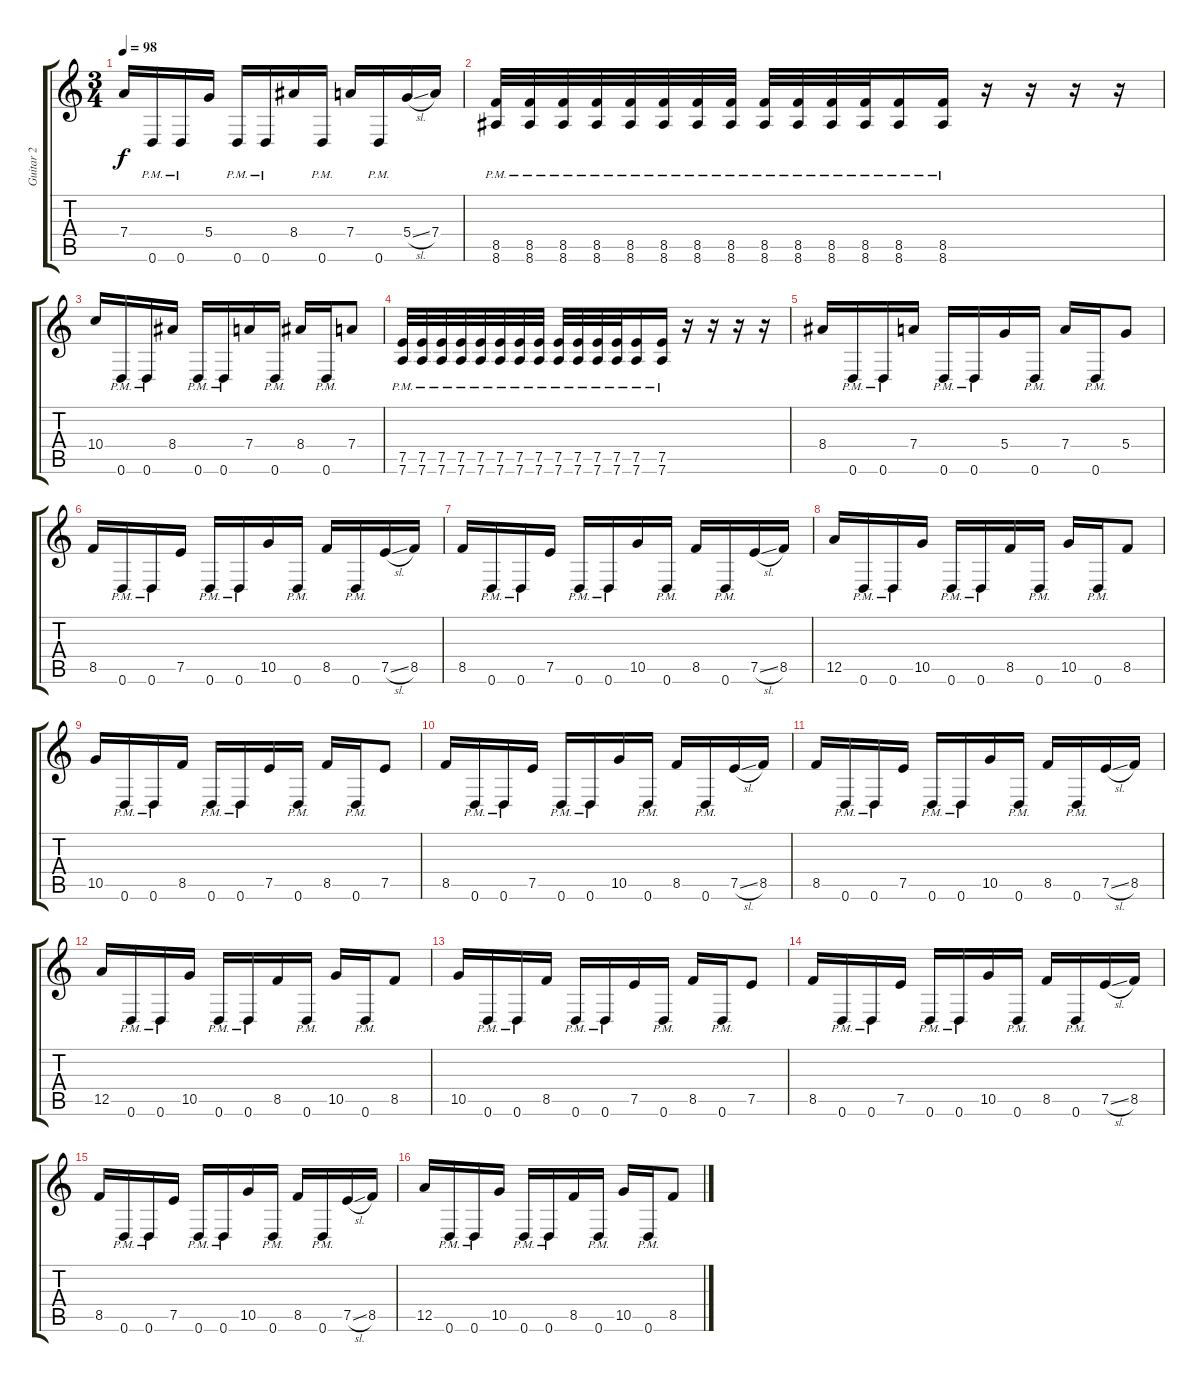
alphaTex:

\track ("Guitar 2" "Guitar 2") {instrument distortionguitar}
\staff {score tabs}
\tuning (E4 B3 G3 D3 A2 D2) {hide}
\ts (3 4)
\tempo 98
\clef g2
\ks c
7.4.16{dy f} 0.6{pm}.16 0.6{pm}.16 5.4.16 0.6{pm}.16 0.6{pm}.16 8.4.16 0.6{pm}.16 7.4.16 0.6{pm}.16 5.4{sl}.16 7.4.16 |
(8.5{pm} 8.6{pm}).32 (8.5{pm} 8.6{pm}).32 (8.5{pm} 8.6{pm}).32 (8.5{pm} 8.6{pm}).32 (8.5{pm} 8.6{pm}).32 (8.5{pm} 8.6{pm}).32 (8.5{pm} 8.6{pm}).32 (8.5{pm} 8.6{pm}).32 (8.5{pm} 8.6{pm}).32 (8.5{pm} 8.6{pm}).32 (8.5{pm} 8.6{pm}).32 (8.5{pm} 8.6{pm}).32 (8.5{pm} 8.6{pm}).16 (8.5{pm} 8.6{pm}).16 r.16 r.16 r.16 r.16 |
10.4.16 0.6{pm}.16 0.6{pm}.16 8.4.16 0.6{pm}.16 0.6{pm}.16 7.4.16 0.6{pm}.16 8.4.16 0.6{pm}.16 7.4.8 |
(7.5{pm} 7.6{pm}).32 (7.5{pm} 7.6{pm}).32 (7.5{pm} 7.6{pm}).32 (7.5{pm} 7.6{pm}).32 (7.5{pm} 7.6{pm}).32 (7.5{pm} 7.6{pm}).32 (7.5{pm} 7.6{pm}).32 (7.5{pm} 7.6{pm}).32 (7.5{pm} 7.6{pm}).32 (7.5{pm} 7.6{pm}).32 (7.5{pm} 7.6{pm}).32 (7.5{pm} 7.6{pm}).32 (7.5{pm} 7.6{pm}).16 (7.5{pm} 7.6{pm}).16 r.16 r.16 r.16 r.16 |
8.4.16 0.6{pm}.16 0.6{pm}.16 7.4.16 0.6{pm}.16 0.6{pm}.16 5.4.16 0.6{pm}.16 7.4.16 0.6{pm}.16 5.4.8 |
8.5.16 0.6{pm}.16 0.6{pm}.16 7.5.16 0.6{pm}.16 0.6{pm}.16 10.5.16 0.6{pm}.16 8.5.16 0.6{pm}.16 7.5{sl}.16 8.5.16 |
8.5.16 0.6{pm}.16 0.6{pm}.16 7.5.16 0.6{pm}.16 0.6{pm}.16 10.5.16 0.6{pm}.16 8.5.16 0.6{pm}.16 7.5{sl}.16 8.5.16 |
12.5.16 0.6{pm}.16 0.6{pm}.16 10.5.16 0.6{pm}.16 0.6{pm}.16 8.5.16 0.6{pm}.16 10.5.16 0.6{pm}.16 8.5.8 |
10.5.16 0.6{pm}.16 0.6{pm}.16 8.5.16 0.6{pm}.16 0.6{pm}.16 7.5.16 0.6{pm}.16 8.5.16 0.6{pm}.16 7.5.8 |
8.5.16 0.6{pm}.16 0.6{pm}.16 7.5.16 0.6{pm}.16 0.6{pm}.16 10.5.16 0.6{pm}.16 8.5.16 0.6{pm}.16 7.5{sl}.16 8.5.16 |
8.5.16 0.6{pm}.16 0.6{pm}.16 7.5.16 0.6{pm}.16 0.6{pm}.16 10.5.16 0.6{pm}.16 8.5.16 0.6{pm}.16 7.5{sl}.16 8.5.16 |
12.5.16 0.6{pm}.16 0.6{pm}.16 10.5.16 0.6{pm}.16 0.6{pm}.16 8.5.16 0.6{pm}.16 10.5.16 0.6{pm}.16 8.5.8 |
10.5.16 0.6{pm}.16 0.6{pm}.16 8.5.16 0.6{pm}.16 0.6{pm}.16 7.5.16 0.6{pm}.16 8.5.16 0.6{pm}.16 7.5.8 |
8.5.16 0.6{pm}.16 0.6{pm}.16 7.5.16 0.6{pm}.16 0.6{pm}.16 10.5.16 0.6{pm}.16 8.5.16 0.6{pm}.16 7.5{sl}.16 8.5.16 |
8.5.16 0.6{pm}.16 0.6{pm}.16 7.5.16 0.6{pm}.16 0.6{pm}.16 10.5.16 0.6{pm}.16 8.5.16 0.6{pm}.16 7.5{sl}.16 8.5.16 |
12.5.16 0.6{pm}.16 0.6{pm}.16 10.5.16 0.6{pm}.16 0.6{pm}.16 8.5.16 0.6{pm}.16 10.5.16 0.6{pm}.16 8.5.8
